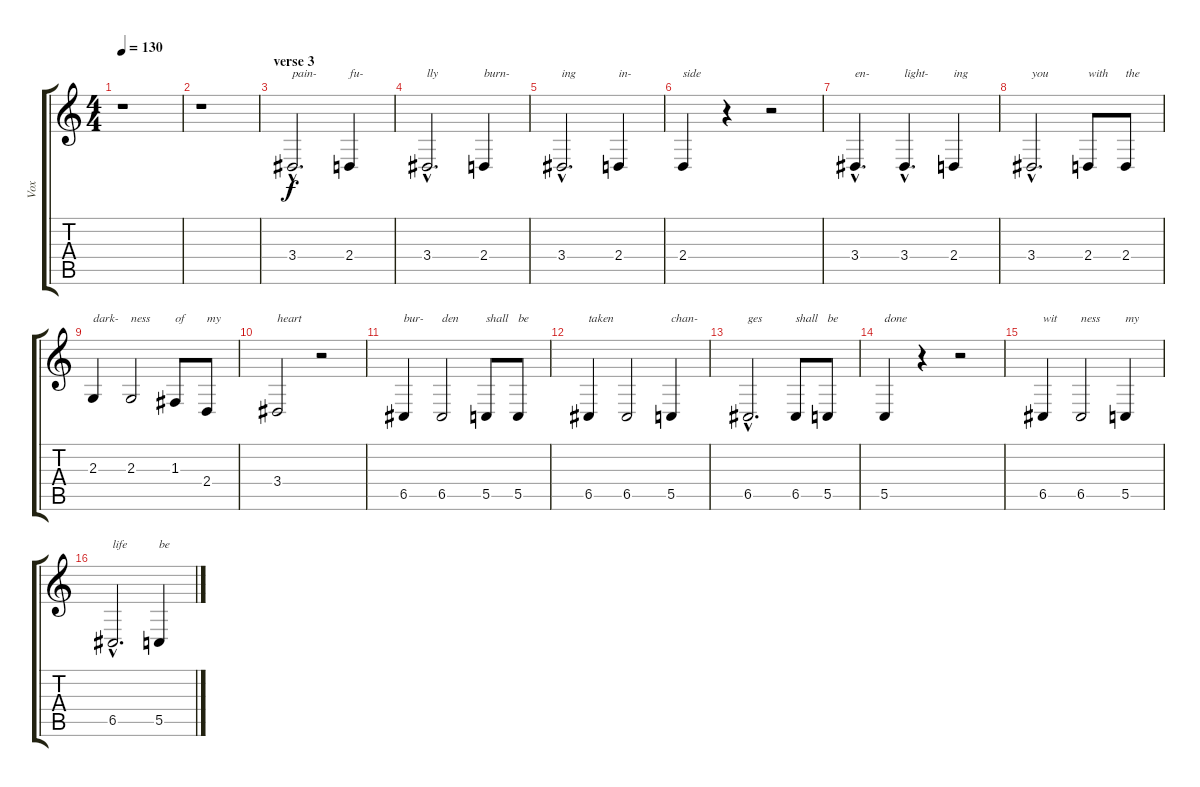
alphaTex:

\track ("Vox" "Vox") {instrument lead6voice}
\staff {score tabs}
\tuning (D4 A3 F3 C3 G2 C2) {hide}
\ts (4 4)
\tempo 130
\clef g2
\ks c
r.1{dy f} |
r.1 |
\section ("" "verse 3")
3.4{hac}.2{d txt "pain-"} 2.4.4{txt "fu-"} |
3.4{hac}.2{d txt "lly"} 2.4.4{txt "burn-"} |
3.4{hac}.2{d txt "ing"} 2.4.4{txt "in-"} |
2.4.4{txt "side"} r.4 r.2 |
3.4{hac}.4{d txt "en-"} 3.4{hac}.4{d txt "light-"} 2.4.4{txt "ing"} |
3.4{hac}.2{d txt "you"} 2.4.8{txt "with"} 2.4.8{txt "the"} |
2.3.4{txt "dark-"} 2.3.2{txt "ness"} 1.3.8{txt "of"} 2.4.8{txt "my"} |
3.4.2{txt "heart"} r.2 |
6.5.4{txt "bur-"} 6.5.2{txt "den"} 5.5.8{txt "shall"} 5.5.8{txt "be"} |
6.5.4{txt "taken"} 6.5.2 5.5.4{txt "chan-"} |
6.5{hac}.2{d txt "ges"} 6.5.8{txt "shall"} 5.5.8{txt "be"} |
5.5.4{txt "done"} r.4 r.2 |
6.5.4{txt "wit"} 6.5.2{txt "ness"} 5.5.4{txt "my"} |
6.5{hac}.2{d txt "life"} 5.5.4{txt "be"}
